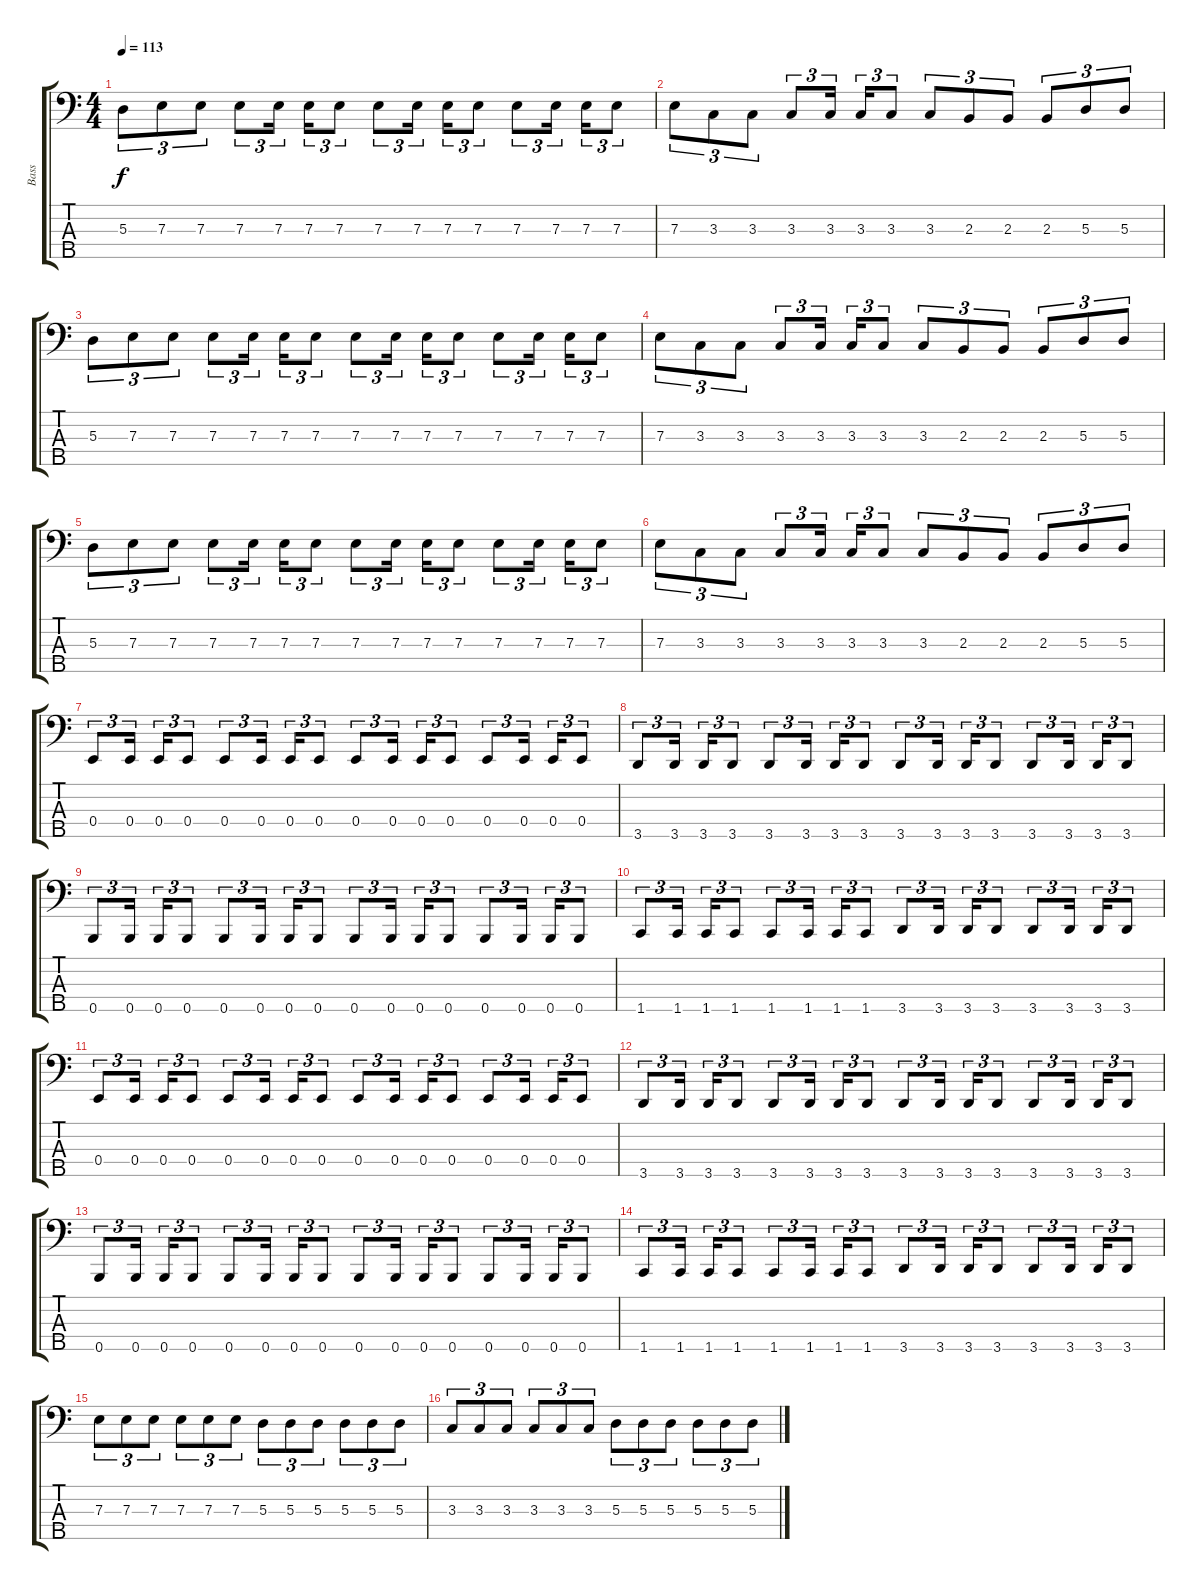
\track ("Bass" "Bass") {instrument electricbasspick}
\staff {score tabs}
\tuning (G2 D2 A1 E1 B0) {hide}
\ts (4 4)
\tempo 113
\clef f4
\ks c
5.3.8{tu (3 2) dy f} 7.3.8{tu (3 2)} 7.3.8{tu (3 2)} 7.3.8{tu (3 2)} 7.3.16{tu (3 2)} 7.3.16{tu (3 2)} 7.3.8{tu (3 2)} 7.3.8{tu (3 2)} 7.3.16{tu (3 2)} 7.3.16{tu (3 2)} 7.3.8{tu (3 2)} 7.3.8{tu (3 2)} 7.3.16{tu (3 2)} 7.3.16{tu (3 2)} 7.3.8{tu (3 2)} |
7.3.8{tu (3 2)} 3.3.8{tu (3 2)} 3.3.8{tu (3 2)} 3.3.8{tu (3 2)} 3.3.16{tu (3 2)} 3.3.16{tu (3 2)} 3.3.8{tu (3 2)} 3.3.8{tu (3 2)} 2.3.8{tu (3 2)} 2.3.8{tu (3 2)} 2.3.8{tu (3 2)} 5.3.8{tu (3 2)} 5.3.8{tu (3 2)} |
5.3.8{tu (3 2)} 7.3.8{tu (3 2)} 7.3.8{tu (3 2)} 7.3.8{tu (3 2)} 7.3.16{tu (3 2)} 7.3.16{tu (3 2)} 7.3.8{tu (3 2)} 7.3.8{tu (3 2)} 7.3.16{tu (3 2)} 7.3.16{tu (3 2)} 7.3.8{tu (3 2)} 7.3.8{tu (3 2)} 7.3.16{tu (3 2)} 7.3.16{tu (3 2)} 7.3.8{tu (3 2)} |
7.3.8{tu (3 2)} 3.3.8{tu (3 2)} 3.3.8{tu (3 2)} 3.3.8{tu (3 2)} 3.3.16{tu (3 2)} 3.3.16{tu (3 2)} 3.3.8{tu (3 2)} 3.3.8{tu (3 2)} 2.3.8{tu (3 2)} 2.3.8{tu (3 2)} 2.3.8{tu (3 2)} 5.3.8{tu (3 2)} 5.3.8{tu (3 2)} |
5.3.8{tu (3 2)} 7.3.8{tu (3 2)} 7.3.8{tu (3 2)} 7.3.8{tu (3 2)} 7.3.16{tu (3 2)} 7.3.16{tu (3 2)} 7.3.8{tu (3 2)} 7.3.8{tu (3 2)} 7.3.16{tu (3 2)} 7.3.16{tu (3 2)} 7.3.8{tu (3 2)} 7.3.8{tu (3 2)} 7.3.16{tu (3 2)} 7.3.16{tu (3 2)} 7.3.8{tu (3 2)} |
7.3.8{tu (3 2)} 3.3.8{tu (3 2)} 3.3.8{tu (3 2)} 3.3.8{tu (3 2)} 3.3.16{tu (3 2)} 3.3.16{tu (3 2)} 3.3.8{tu (3 2)} 3.3.8{tu (3 2)} 2.3.8{tu (3 2)} 2.3.8{tu (3 2)} 2.3.8{tu (3 2)} 5.3.8{tu (3 2)} 5.3.8{tu (3 2)} |
0.4.8{tu (3 2)} 0.4.16{tu (3 2)} 0.4.16{tu (3 2)} 0.4.8{tu (3 2)} 0.4.8{tu (3 2)} 0.4.16{tu (3 2)} 0.4.16{tu (3 2)} 0.4.8{tu (3 2)} 0.4.8{tu (3 2)} 0.4.16{tu (3 2)} 0.4.16{tu (3 2)} 0.4.8{tu (3 2)} 0.4.8{tu (3 2)} 0.4.16{tu (3 2)} 0.4.16{tu (3 2)} 0.4.8{tu (3 2)} |
3.5.8{tu (3 2)} 3.5.16{tu (3 2)} 3.5.16{tu (3 2)} 3.5.8{tu (3 2)} 3.5.8{tu (3 2)} 3.5.16{tu (3 2)} 3.5.16{tu (3 2)} 3.5.8{tu (3 2)} 3.5.8{tu (3 2)} 3.5.16{tu (3 2)} 3.5.16{tu (3 2)} 3.5.8{tu (3 2)} 3.5.8{tu (3 2)} 3.5.16{tu (3 2)} 3.5.16{tu (3 2)} 3.5.8{tu (3 2)} |
0.5.8{tu (3 2)} 0.5.16{tu (3 2)} 0.5.16{tu (3 2)} 0.5.8{tu (3 2)} 0.5.8{tu (3 2)} 0.5.16{tu (3 2)} 0.5.16{tu (3 2)} 0.5.8{tu (3 2)} 0.5.8{tu (3 2)} 0.5.16{tu (3 2)} 0.5.16{tu (3 2)} 0.5.8{tu (3 2)} 0.5.8{tu (3 2)} 0.5.16{tu (3 2)} 0.5.16{tu (3 2)} 0.5.8{tu (3 2)} |
1.5.8{tu (3 2)} 1.5.16{tu (3 2)} 1.5.16{tu (3 2)} 1.5.8{tu (3 2)} 1.5.8{tu (3 2)} 1.5.16{tu (3 2)} 1.5.16{tu (3 2)} 1.5.8{tu (3 2)} 3.5.8{tu (3 2)} 3.5.16{tu (3 2)} 3.5.16{tu (3 2)} 3.5.8{tu (3 2)} 3.5.8{tu (3 2)} 3.5.16{tu (3 2)} 3.5.16{tu (3 2)} 3.5.8{tu (3 2)} |
0.4.8{tu (3 2)} 0.4.16{tu (3 2)} 0.4.16{tu (3 2)} 0.4.8{tu (3 2)} 0.4.8{tu (3 2)} 0.4.16{tu (3 2)} 0.4.16{tu (3 2)} 0.4.8{tu (3 2)} 0.4.8{tu (3 2)} 0.4.16{tu (3 2)} 0.4.16{tu (3 2)} 0.4.8{tu (3 2)} 0.4.8{tu (3 2)} 0.4.16{tu (3 2)} 0.4.16{tu (3 2)} 0.4.8{tu (3 2)} |
3.5.8{tu (3 2)} 3.5.16{tu (3 2)} 3.5.16{tu (3 2)} 3.5.8{tu (3 2)} 3.5.8{tu (3 2)} 3.5.16{tu (3 2)} 3.5.16{tu (3 2)} 3.5.8{tu (3 2)} 3.5.8{tu (3 2)} 3.5.16{tu (3 2)} 3.5.16{tu (3 2)} 3.5.8{tu (3 2)} 3.5.8{tu (3 2)} 3.5.16{tu (3 2)} 3.5.16{tu (3 2)} 3.5.8{tu (3 2)} |
0.5.8{tu (3 2)} 0.5.16{tu (3 2)} 0.5.16{tu (3 2)} 0.5.8{tu (3 2)} 0.5.8{tu (3 2)} 0.5.16{tu (3 2)} 0.5.16{tu (3 2)} 0.5.8{tu (3 2)} 0.5.8{tu (3 2)} 0.5.16{tu (3 2)} 0.5.16{tu (3 2)} 0.5.8{tu (3 2)} 0.5.8{tu (3 2)} 0.5.16{tu (3 2)} 0.5.16{tu (3 2)} 0.5.8{tu (3 2)} |
1.5.8{tu (3 2)} 1.5.16{tu (3 2)} 1.5.16{tu (3 2)} 1.5.8{tu (3 2)} 1.5.8{tu (3 2)} 1.5.16{tu (3 2)} 1.5.16{tu (3 2)} 1.5.8{tu (3 2)} 3.5.8{tu (3 2)} 3.5.16{tu (3 2)} 3.5.16{tu (3 2)} 3.5.8{tu (3 2)} 3.5.8{tu (3 2)} 3.5.16{tu (3 2)} 3.5.16{tu (3 2)} 3.5.8{tu (3 2)} |
7.3.8{tu (3 2)} 7.3.8{tu (3 2)} 7.3.8{tu (3 2)} 7.3.8{tu (3 2)} 7.3.8{tu (3 2)} 7.3.8{tu (3 2)} 5.3.8{tu (3 2)} 5.3.8{tu (3 2)} 5.3.8{tu (3 2)} 5.3.8{tu (3 2)} 5.3.8{tu (3 2)} 5.3.8{tu (3 2)} |
3.3.8{tu (3 2)} 3.3.8{tu (3 2)} 3.3.8{tu (3 2)} 3.3.8{tu (3 2)} 3.3.8{tu (3 2)} 3.3.8{tu (3 2)} 5.3.8{tu (3 2)} 5.3.8{tu (3 2)} 5.3.8{tu (3 2)} 5.3.8{tu (3 2)} 5.3.8{tu (3 2)} 5.3.8{tu (3 2)}
